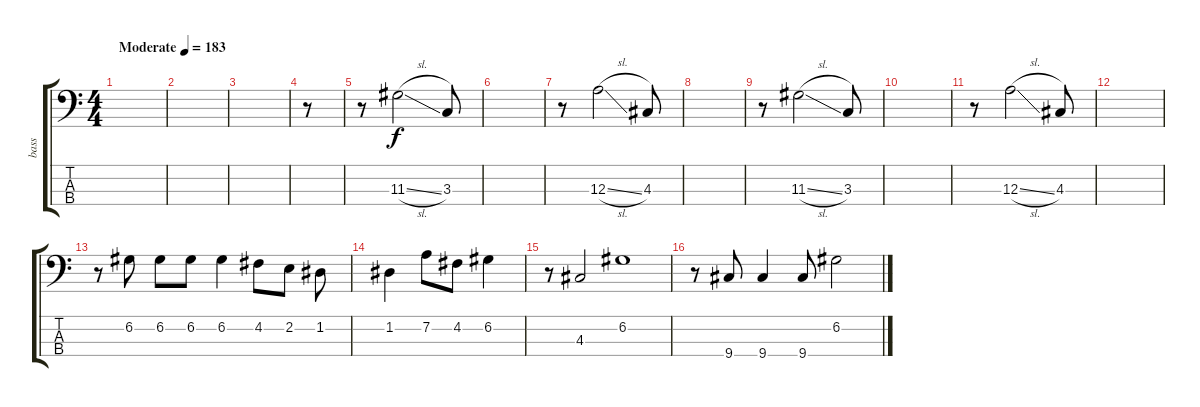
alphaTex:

\track ("bass" "bass") {instrument electricbassfinger}
\staff {score tabs}
\tuning (G2 D2 A1 E1) {hide}
\ts (4 4)
\tempo (183 "Moderate")
\clef f4
\ks c
|
|
|
r.8 |
r.8 11.3{sl}.2 3.3.8 |
|
r.8 12.3{sl}.2 4.3.8 |
|
r.8 11.3{sl}.2 3.3.8 |
|
r.8 12.3{sl}.2 4.3.8 |
|
r.8 6.2.8 6.2.8 6.2.8 6.2.4 4.2.8 2.2.8 1.2.8 |
1.2.4 7.2.8 4.2.8 6.2.4 |
r.8 4.3.2 6.2.1 |
r.8 9.4.8 9.4.4 9.4.8 6.2.2
